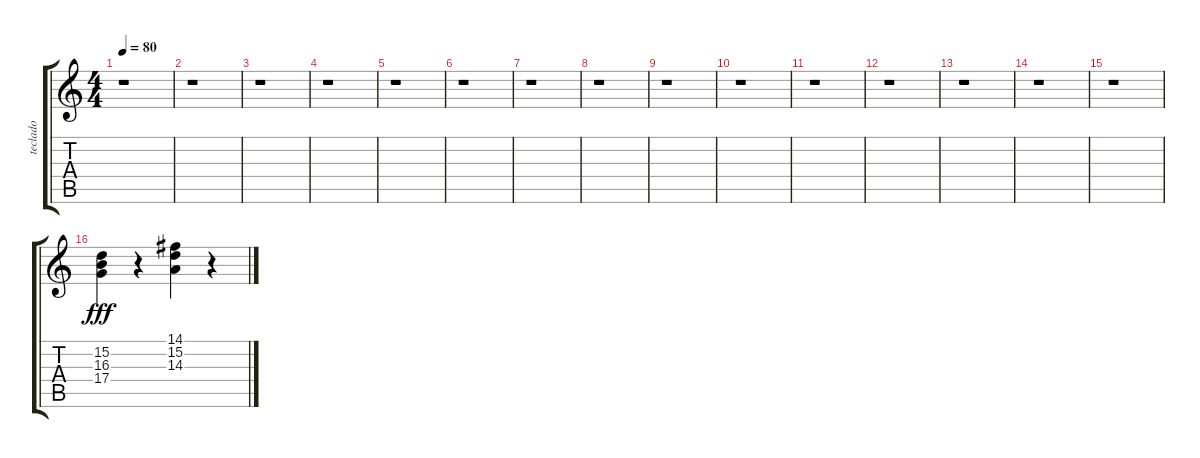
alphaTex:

\track ("teclado" "teclado") {instrument pad6metallic}
\staff {score tabs}
\tuning (E4 B3 G3 D3 A2 E2) {hide}
\ts (4 4)
\tempo 80
\clef g2
\ks c
r.1{dy fff} |
r.1 |
r.1 |
r.1 |
r.1 |
r.1 |
r.1 |
r.1 |
r.1 |
r.1 |
r.1 |
r.1 |
r.1 |
r.1 |
r.1 |
(15.2 16.3 17.4).4 r.4 (14.1 15.2 14.3).4 r.4
